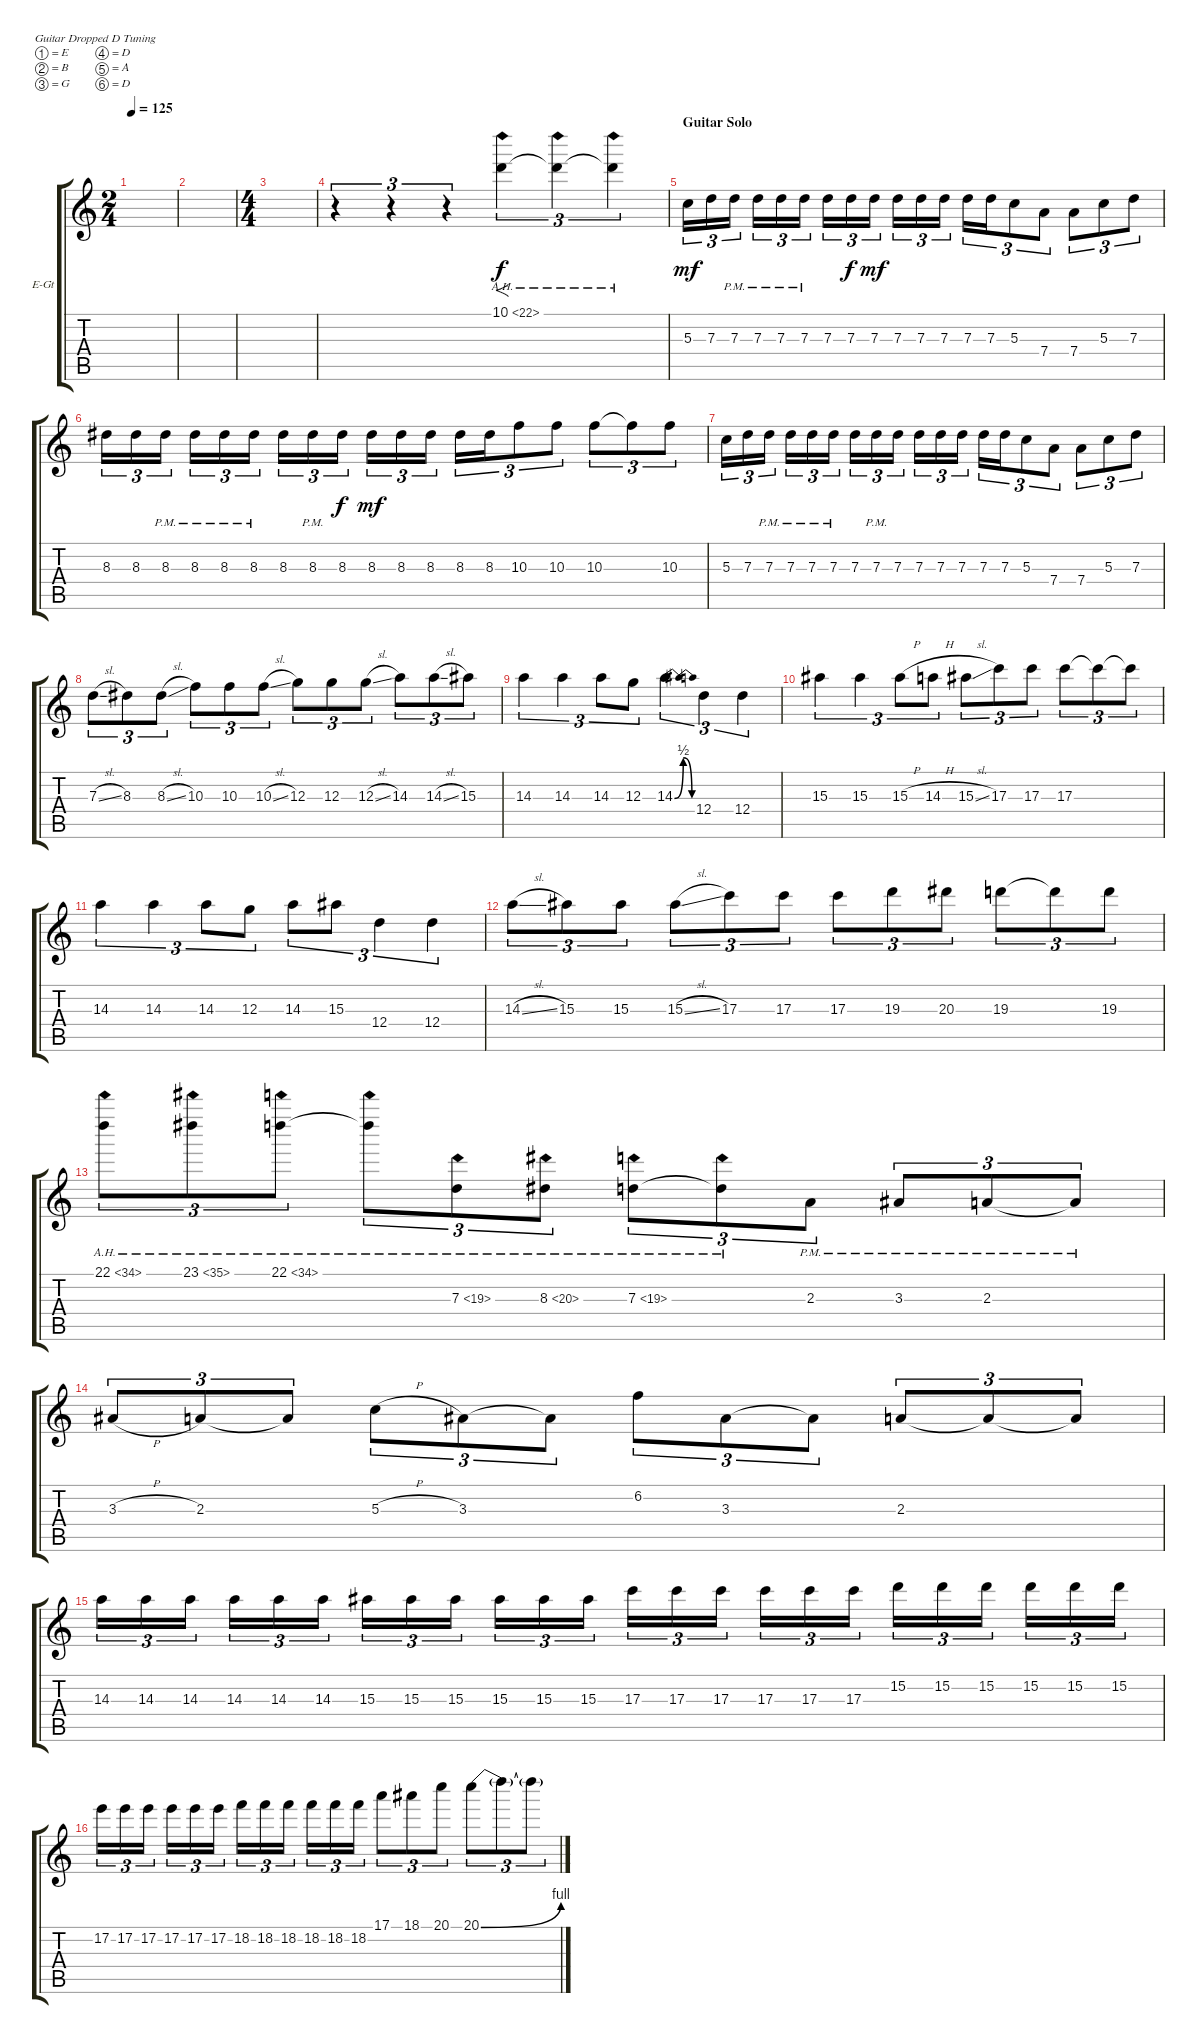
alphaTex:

\defaultSystemsLayout 4
\bracketExtendMode groupsimilarinstruments
\firstSystemTrackNameOrientation horizontal
\otherSystemsTrackNameOrientation horizontal
\track ("Leads/Fills/Solos" "E-Gt") {instrument distortionguitar}
\staff {score tabs}
\tuning (E4 B3 G3 D3 A2 D2)
\ts (2 4)
\tempo 125
\clef g2
\scale
0.333333
\ks c
|
\scale
0.256303 |
\ts (4 4)
\scale
0.487395 |
\scale
0.256303 r.4{tu (3 2)} r.4{tu (3 2)} r.4{tu (3 2)} 10.1{ah 12}.4{f tu (3 2)} 10.1{ah 12 t}.4{tu (3 2)} 10.1{ah 12 t}.4{tu (3 2)} |
\section ("" "Guitar Solo")
\scale
0.333333 5.3.16{tu (3 2) dy mf} 7.3.16{tu (3 2)} 7.3{pm}.16{tu (3 2)} 7.3{pm}.16{tu (3 2)} 7.3{pm}.16{tu (3 2)} 7.3{pm}.16{tu (3 2)} 7.3.16{tu (3 2)} 7.3.16{tu (3 2) dy f} 7.3.16{tu (3 2) dy mf} 7.3.16{tu (3 2)} 7.3.16{tu (3 2)} 7.3.16{tu (3 2)} 7.3.16{tu (3 2)} 7.3.16{tu (3 2)} 5.3.8{tu (3 2)} 7.4.8{tu (3 2)} 7.4.8{tu (3 2)} 5.3.8{tu (3 2)} 7.3.8{tu (3 2)} |
\scale
0.333333 8.3.16{tu (3 2)} 8.3.16{tu (3 2)} 8.3{pm}.16{tu (3 2)} 8.3{pm}.16{tu (3 2)} 8.3{pm}.16{tu (3 2)} 8.3{pm}.16{tu (3 2)} 8.3.16{tu (3 2)} 8.3{pm}.16{tu (3 2)} 8.3.16{tu (3 2) dy f} 8.3.16{tu (3 2) dy mf} 8.3.16{tu (3 2)} 8.3.16{tu (3 2)} 8.3.16{tu (3 2)} 8.3.16{tu (3 2)} 10.3.8{tu (3 2)} 10.3.8{tu (3 2)} 10.3.8{tu (3 2)} 10.3{t}.8{tu (3 2)} 10.3.8{tu (3 2)} |
\scale
0.333333 5.3.16{tu (3 2)} 7.3.16{tu (3 2)} 7.3{pm}.16{tu (3 2)} 7.3{pm}.16{tu (3 2)} 7.3{pm}.16{tu (3 2)} 7.3{pm}.16{tu (3 2)} 7.3.16{tu (3 2)} 7.3{pm}.16{tu (3 2)} 7.3.16{tu (3 2)} 7.3.16{tu (3 2)} 7.3.16{tu (3 2)} 7.3.16{tu (3 2)} 7.3.16{tu (3 2)} 7.3.16{tu (3 2)} 5.3.8{tu (3 2)} 7.4.8{tu (3 2)} 7.4.8{tu (3 2)} 5.3.8{tu (3 2)} 7.3.8{tu (3 2)} |
\scale
0.333333 7.3{sl}.8{tu (3 2)} 8.3.8{tu (3 2)} 8.3{sl}.8{tu (3 2)} 10.3.8{tu (3 2)} 10.3.8{tu (3 2)} 10.3{sl}.8{tu (3 2)} 12.3.8{tu (3 2)} 12.3.8{tu (3 2)} 12.3{sl}.8{tu (3 2)} 14.3.8{tu (3 2)} 14.3{sl}.8{tu (3 2)} 15.3.8{tu (3 2)} |
\scale
0.333333 14.3.4{tu (3 2)} 14.3.4{tu (3 2)} 14.3.8{tu (3 2)} 12.3.8{tu (3 2)} 14.3{be (bendrelease 0 0 27 2 33 2 52.199999999999996 0)}.4{tu (3 2)} 12.4.4{tu (3 2)} 12.4.4{tu (3 2)} |
\scale
0.333333 15.3.4{tu (3 2)} 15.3.4{tu (3 2)} 15.3{h}.8{tu (3 2)} 14.3{h}.8{tu (3 2)} 15.3{sl}.8{tu (3 2)} 17.3.8{tu (3 2)} 17.3.8{tu (3 2)} 17.3.8{tu (3 2)} 17.3{t}.8{tu (3 2)} 17.3{t}.8{tu (3 2)} |
\scale
0.333333 14.3.4{tu (3 2)} 14.3.4{tu (3 2)} 14.3.8{tu (3 2)} 12.3.8{tu (3 2)} 14.3.8{tu (3 2)} 15.3.8{tu (3 2)} 12.4.4{tu (3 2)} 12.4.4{tu (3 2)} |
\scale
0.333333 14.3{sl}.8{tu (3 2)} 15.3.8{tu (3 2)} 15.3.8{tu (3 2)} 15.3{sl}.8{tu (3 2)} 17.3.8{tu (3 2)} 17.3.8{tu (3 2)} 17.3.8{tu (3 2)} 19.3.8{tu (3 2)} 20.3.8{tu (3 2)} 19.3.8{tu (3 2)} 19.3{t}.8{tu (3 2)} 19.3.8{tu (3 2)} |
\scale
0.333333 22.1{ah 12}.8{tu (3 2)} 23.1{ah 12}.8{tu (3 2)} 22.1{ah 12}.8{tu (3 2)} 22.1{ah 12 t}.8{tu (3 2)} 7.3{ah 12}.8{tu (3 2)} 8.3{ah 12}.8{tu (3 2)} 7.3{ah 12}.8{tu (3 2)} 7.3{ah 12 t}.8{tu (3 2)} 2.3{pm}.8{tu (3 2)} 3.3{pm}.8{tu (3 2)} 2.3{pm}.8{tu (3 2)} 2.3{pm t}.8{tu (3 2)} |
\scale
0.333333 3.3{h}.8{tu (3 2)} 2.3.8{tu (3 2)} 2.3{t}.8{tu (3 2)} 5.3{h}.8{tu (3 2)} 3.3.8{tu (3 2)} 3.3{t}.8{tu (3 2)} 6.2.8{tu (3 2)} 3.3.8{tu (3 2)} 3.3{t}.8{tu (3 2)} 2.3.8{tu (3 2)} 2.3{t}.8{tu (3 2)} 2.3{t}.8{tu (3 2)} |
\scale
0.333333 14.3.16{tu (3 2)} 14.3.16{tu (3 2)} 14.3.16{tu (3 2)} 14.3.16{tu (3 2)} 14.3.16{tu (3 2)} 14.3.16{tu (3 2)} 15.3.16{tu (3 2)} 15.3.16{tu (3 2)} 15.3.16{tu (3 2)} 15.3.16{tu (3 2)} 15.3.16{tu (3 2)} 15.3.16{tu (3 2)} 17.3.16{tu (3 2)} 17.3.16{tu (3 2)} 17.3.16{tu (3 2)} 17.3.16{tu (3 2)} 17.3.16{tu (3 2)} 17.3.16{tu (3 2)} 15.2.16{tu (3 2)} 15.2.16{tu (3 2)} 15.2.16{tu (3 2)} 15.2.16{tu (3 2)} 15.2.16{tu (3 2)} 15.2.16{tu (3 2)} |
\scale
0.333333 17.2.16{tu (3 2)} 17.2.16{tu (3 2)} 17.2.16{tu (3 2)} 17.2.16{tu (3 2)} 17.2.16{tu (3 2)} 17.2.16{tu (3 2)} 18.2.16{tu (3 2)} 18.2.16{tu (3 2)} 18.2.16{tu (3 2)} 18.2.16{tu (3 2)} 18.2.16{tu (3 2)} 18.2.16{tu (3 2)} 17.1.8{tu (3 2)} 18.1.8{tu (3 2)} 20.1.8{tu (3 2)} 20.1{be (bend 0 0 13.2 4)}.8{tu (3 2)} 20.1{t}.8{tu (3 2)} 20.1{t}.8{tu (3 2)}
